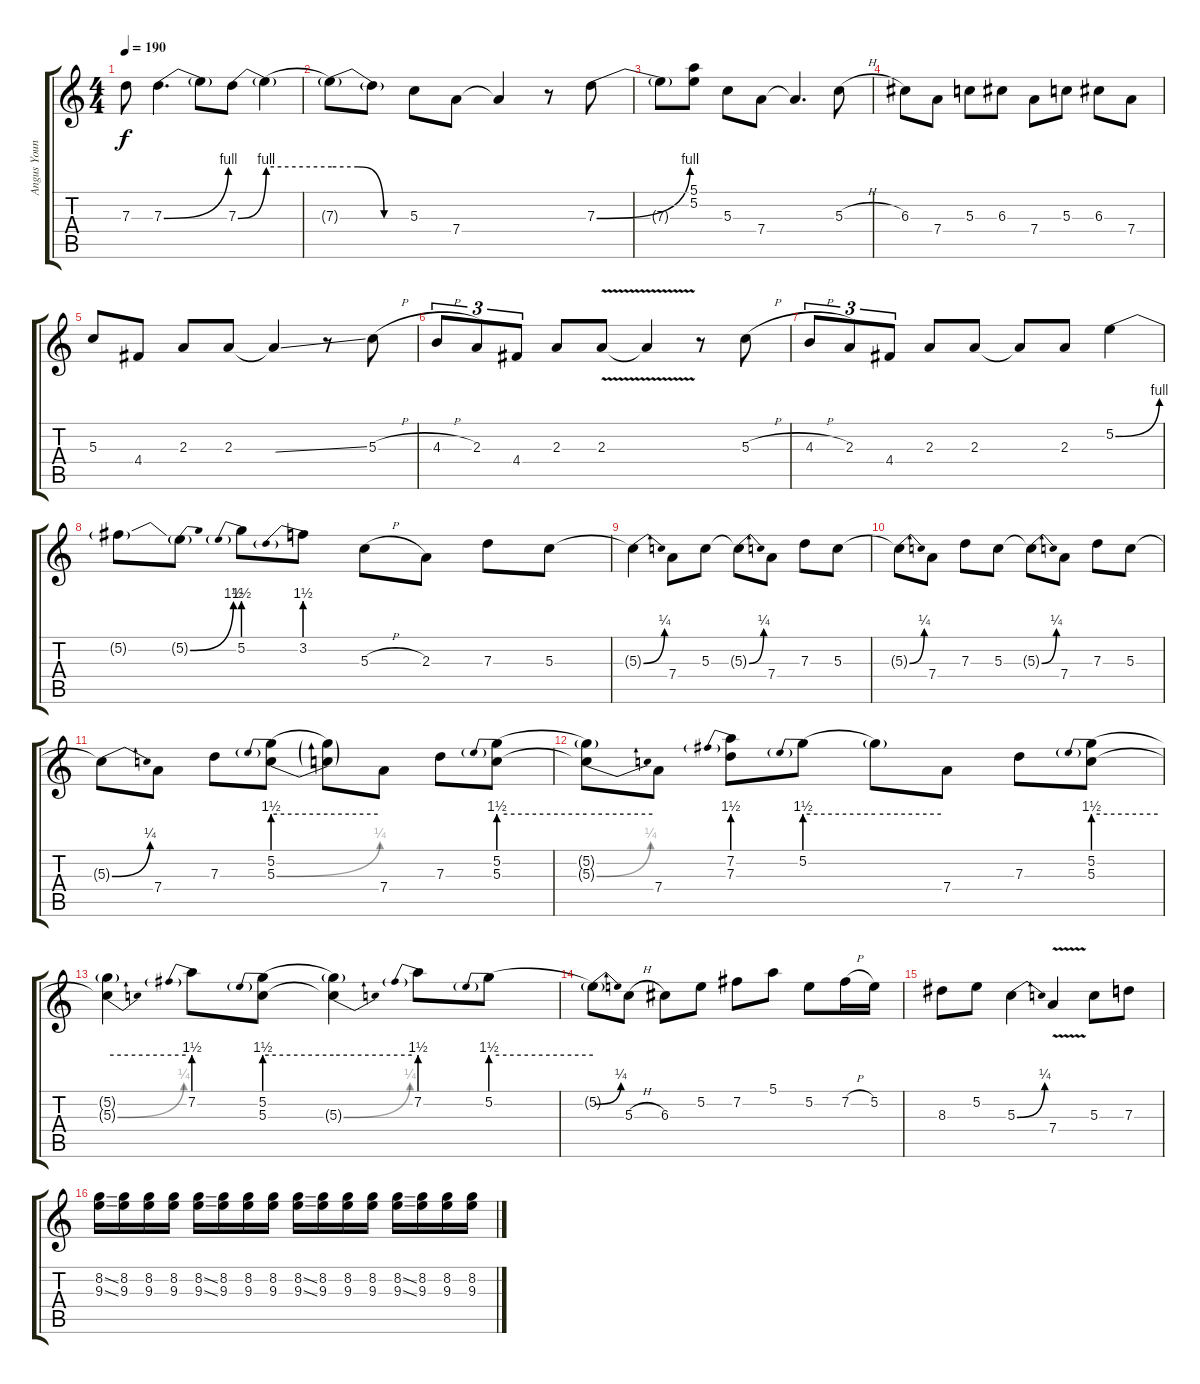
\track ("Angus Young (Lead Guitar)" "Angus Youn") {instrument overdrivenguitar}
\staff {score tabs}
\tuning (E4 B3 G3 D3 A2 E2) {hide}
\ts (4 4)
\tempo 190
\clef g2
\ks c
7.3{t}.8{dy f} 7.3{be (bend 0 0 60 4)}.4{d} 7.3{t}.8 7.3{be (bend 0 0 60 4)}.8 7.3{be (hold 0 4 60 4) t}.4 |
7.3{be (custom 0 4 20 4 40 0 60 0) t}.8 7.3{t}.8 5.3.8 7.4.8 7.4{t}.4 r.8 7.3{be (bend 0 0 60 4)}.8 |
7.3{t}.8 (5.1 5.2).8 5.3.8 7.4.8 7.4{t}.4{d} 5.3{h}.8 |
6.3.8 7.4.8 5.3.8 6.3.8 7.4.8 5.3.8 6.3.8 7.4.8 |
5.3.8 4.4.8 2.3.8 2.3.8 2.3{ss t}.4 r.8 5.3{h}.8 |
4.3{h}.8{tu (3 2)} 2.3.8{tu (3 2)} 4.4.8{tu (3 2)} 2.3.8 2.3{v}.8 2.3{t}.4 r.8 5.3{h}.8 |
4.3{h}.8{tu (3 2)} 2.3.8{tu (3 2)} 4.4.8{tu (3 2)} 2.3.8 2.3.8 2.3{t}.8 2.3.8 5.2{be (bend 0 0 60 4)}.4 |
5.2{t}.8 5.2{be (bend 0 0 60 6) t}.8 5.2{be (prebend 0 6 60 6)}.8 3.2{be (prebend 0 6 60 6)}.8 5.3{h}.8 2.3.8 7.3.8 5.3.8 |
5.3{be (bend 0 0 60 1) t}.4 7.4.8 5.3.8 5.3{be (bend 0 0 60 1) t}.8 7.4.8 7.3.8 5.3.8 |
5.3{be (bend 0 0 60 1) t}.8 7.4.8 7.3.8 5.3.8 5.3{be (bend 0 0 60 1) t}.8 7.4.8 7.3.8 5.3.8 |
5.3{be (bend 0 0 60 1) t}.8 7.4.8 7.3.8 (5.2{be (prebend 0 6 60 6)} 5.3{be (bend 0 0 60 1)}).8 (5.2{be (hold 0 6 60 6) t} 5.3{t}).8 7.4.8 7.3.8 (5.2{be (prebend 0 6 60 6)} 5.3).8 |
(5.2{be (hold 0 6 60 6) t} 5.3{be (bend 0 0 60 1) t}).8 7.4.8 (7.2{be (prebend 0 6 60 6)} 7.3).8 5.2{be (prebend 0 6 60 6)}.8 5.2{be (hold 0 6 60 6) t}.8 7.4.8 7.3.8 (5.2{be (prebend 0 6 60 6)} 5.3).8 |
(5.2{be (hold 0 6 60 6) t} 5.3{be (bend 0 0 60 1) t}).4 7.2{be (prebend 0 6 60 6)}.8 (5.2{be (prebend 0 6 60 6)} 5.3).8 (5.2{be (hold 0 6 60 6) t} 5.3{be (bend 0 0 60 1) t}).4 7.2{be (prebend 0 6 60 6)}.8 5.2{be (prebend 0 6 60 6)}.8 |
5.2{be (bend 0 0 60 1) t}.8 5.3{h}.8 6.3.8 5.2.8 7.2.8 5.1.8 5.2.8 7.2{h}.16 5.2.16 |
8.3.8 5.2.8 5.3{be (bend 0 0 60 1)}.4 7.4{v}.4 5.3.8 7.3.8 |
(8.2{ss} 9.3{ss}).16 (8.2 9.3).16 (8.2 9.3).16 (8.2 9.3).16 (8.2{ss} 9.3{ss}).16 (8.2 9.3).16 (8.2 9.3).16 (8.2 9.3).16 (8.2{ss} 9.3{ss}).16 (8.2 9.3).16 (8.2 9.3).16 (8.2 9.3).16 (8.2{ss} 9.3{ss}).16 (8.2 9.3).16 (8.2 9.3).16 (8.2 9.3).16
